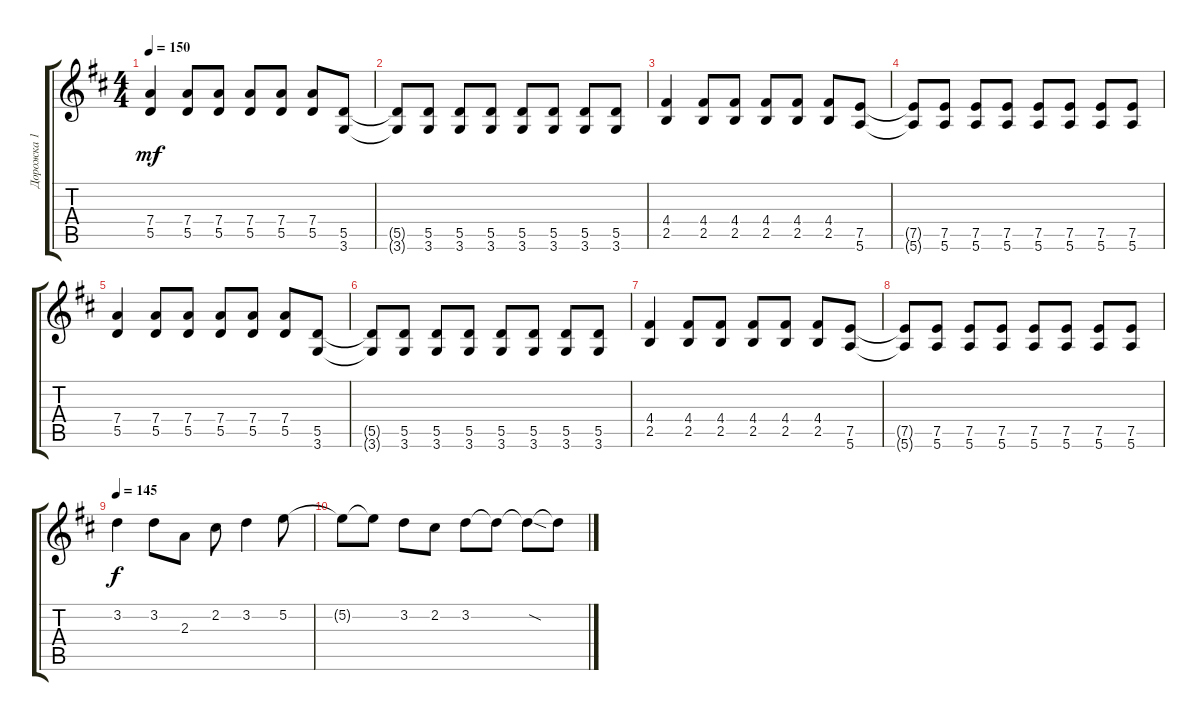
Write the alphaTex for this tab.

\track ("Дорожка 1" "Дорожка 1") {instrument distortionguitar}
\staff {score tabs}
\tuning (E4 B3 G3 D3 A2 E2) {hide}
\ts (4 4)
\tempo 150
\clef g2
\ks bminor
(7.4 5.5).4{dy mf} (7.4 5.5).8 (7.4 5.5).8 (7.4 5.5).8 (7.4 5.5).8 (7.4 5.5).8 (5.5 3.6).8 |
(5.5{t} 3.6{t}).8 (5.5 3.6).8 (5.5 3.6).8 (5.5 3.6).8 (5.5 3.6).8 (5.5 3.6).8 (5.5 3.6).8 (5.5 3.6).8 |
(4.4 2.5).4 (4.4 2.5).8 (4.4 2.5).8 (4.4 2.5).8 (4.4 2.5).8 (4.4 2.5).8 (7.5 5.6).8 |
(7.5{t} 5.6{t}).8 (7.5 5.6).8 (7.5 5.6).8 (7.5 5.6).8 (7.5 5.6).8 (7.5 5.6).8 (7.5 5.6).8 (7.5 5.6).8 |
(7.4 5.5).4 (7.4 5.5).8 (7.4 5.5).8 (7.4 5.5).8 (7.4 5.5).8 (7.4 5.5).8 (5.5 3.6).8 |
(5.5{t} 3.6{t}).8 (5.5 3.6).8 (5.5 3.6).8 (5.5 3.6).8 (5.5 3.6).8 (5.5 3.6).8 (5.5 3.6).8 (5.5 3.6).8 |
(4.4 2.5).4 (4.4 2.5).8 (4.4 2.5).8 (4.4 2.5).8 (4.4 2.5).8 (4.4 2.5).8 (7.5 5.6).8 |
(7.5{t} 5.6{t}).8 (7.5 5.6).8 (7.5 5.6).8 (7.5 5.6).8 (7.5 5.6).8 (7.5 5.6).8 (7.5 5.6).8 (7.5 5.6).8 |
\tempo 145
3.2.4{dy f} 3.2.8 2.3.8 2.2.8 3.2.4 5.2.8 |
5.2{t}.8 5.2{t}.8 3.2.8 2.2.8 3.2.8 3.2{t}.8 3.2{sod t}.8 3.2{t}.8
